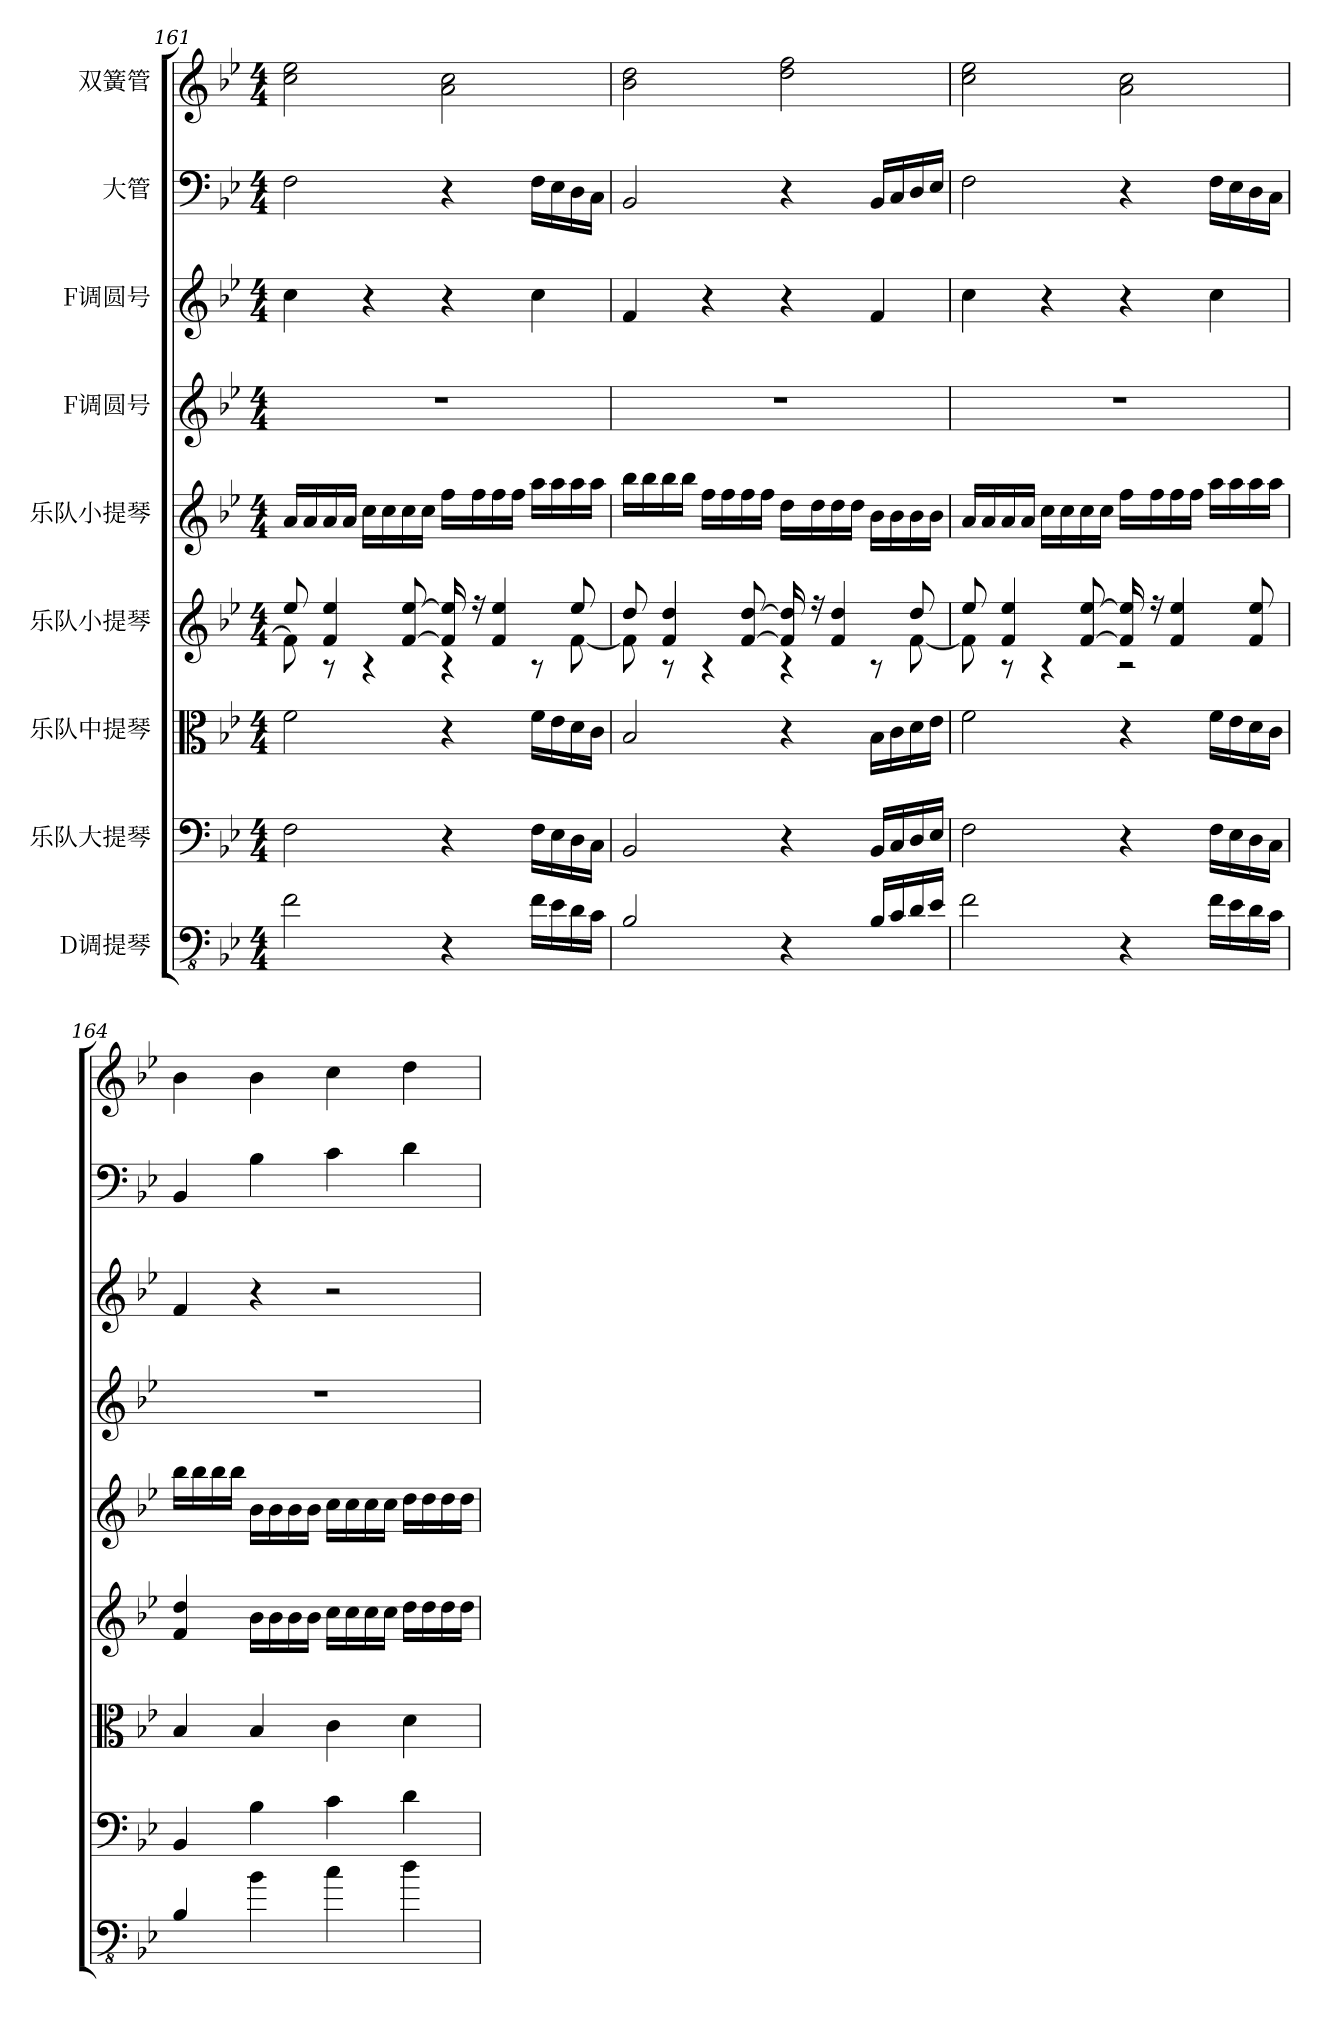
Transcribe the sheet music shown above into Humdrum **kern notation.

**kern	**kern	**kern	**kern	**kern	**kern	**kern	**kern	**kern
*part9	*part8	*part7	*part6	*part5	*part4	*part3	*part2	*part1
*staff9	*staff8	*staff7	*staff6	*staff5	*staff4	*staff3	*staff2	*staff1
*I"D调提琴	*I"乐队大提琴	*I"乐队中提琴	*I"乐队小提琴	*I"乐队小提琴	*I"F调圆号	*I"F调圆号	*I"大管	*I"双簧管
!!LO:PB:g=z
*clefFv4	*clefF4	*clefC3	*clefG2	*clefG2	*clefG2	*clefG2	*clefF4	*clefG2
*ITrd7c12	*	*	*	*	*ITrd4c7	*ITrd4c7	*	*
*k[b-e-]	*k[b-e-]	*k[b-e-]	*k[b-e-]	*k[b-e-]	*k[b-e-a-]	*k[b-e-a-]	*k[b-e-]	*k[b-e-]
*M4/4	*M4/4	*M4/4	*M4/4	*M4/4	*M4/4	*M4/4	*M4/4	*M4/4
=161	=161	=161	=161	=161	=161	=161	=161	=161
*	*	*	*^	*	*	*	*	*
2FF\	2F\	2f\	8ee-/	8f\]	16a/LL	1r	4f\	2F\	2cc\ 2ee-\
.	.	.	.	.	16a/	.	.	.	.
.	.	.	4f/ 4ee-/	8r	16a/	.	.	.	.
.	.	.	.	.	16a/JJ	.	.	.	.
.	.	.	.	4r	16cc\LL	.	4r	.	.
.	.	.	.	.	16cc\	.	.	.	.
.	.	.	[8f/ [8ee-/	.	16cc\	.	.	.	.
.	.	.	.	.	16cc\JJ	.	.	.	.
4r	4r	4r	16f/] 16ee-/]	4r	16ff\LL	.	4r	4r	2a\ 2cc\
.	.	.	16r	.	16ff\	.	.	.	.
.	.	.	4f/ 4ee-/	.	16ff\	.	.	.	.
.	.	.	.	.	16ff\JJ	.	.	.	.
16FF\LL	16F\LL	16f\LL	.	8r	16aa\LL	.	4f\	16F\LL	.
16EE-\	16E-\	16e-\	.	.	16aa\	.	.	16E-\	.
16DD\	16D\	16d\	8ee-/	[8f\	16aa\	.	.	16D\	.
16CC\JJ	16C\JJ	16c\JJ	.	.	16aa\JJ	.	.	16C\JJ	.
=162	=162	=162	=162	=162	=162	=162	=162	=162	=162
2BBB-/	2BB-/	2B-/	8dd/	8f\]	16bb-\LL	1r	4B-/	2BB-/	2b-\ 2dd\
.	.	.	.	.	16bb-\	.	.	.	.
.	.	.	4f/ 4dd/	8r	16bb-\	.	.	.	.
.	.	.	.	.	16bb-\JJ	.	.	.	.
.	.	.	.	4r	16ff\LL	.	4r	.	.
.	.	.	.	.	16ff\	.	.	.	.
.	.	.	[8f/ [8dd/	.	16ff\	.	.	.	.
.	.	.	.	.	16ff\JJ	.	.	.	.
4r	4r	4r	16f/] 16dd/]	4r	16dd\LL	.	4r	4r	2dd\ 2ff\
.	.	.	16r	.	16dd\	.	.	.	.
.	.	.	4f/ 4dd/	.	16dd\	.	.	.	.
.	.	.	.	.	16dd\JJ	.	.	.	.
16BBB-/LL	16BB-/LL	16B-\LL	.	8r	16b-\LL	.	4B-/	16BB-/LL	.
16CC/	16C/	16c\	.	.	16b-\	.	.	16C/	.
16DD/	16D/	16d\	8dd/	[8f\	16b-\	.	.	16D/	.
16EE-/JJ	16E-/JJ	16e-\JJ	.	.	16b-\JJ	.	.	16E-/JJ	.
!!LO:PB:g=z
=163	=163	=163	=163	=163	=163	=163	=163	=163	=163
2FF\	2F\	2f\	8ee-/	8f\]	16a/LL	1r	4f\	2F\	2cc\ 2ee-\
.	.	.	.	.	16a/	.	.	.	.
.	.	.	4f/ 4ee-/	8r	16a/	.	.	.	.
.	.	.	.	.	16a/JJ	.	.	.	.
.	.	.	.	4r	16cc\LL	.	4r	.	.
.	.	.	.	.	16cc\	.	.	.	.
.	.	.	[8f/ [8ee-/	.	16cc\	.	.	.	.
.	.	.	.	.	16cc\JJ	.	.	.	.
4r	4r	4r	16f/] 16ee-/]	2r	16ff\LL	.	4r	4r	2a\ 2cc\
.	.	.	16r	.	16ff\	.	.	.	.
.	.	.	4f/ 4ee-/	.	16ff\	.	.	.	.
.	.	.	.	.	16ff\JJ	.	.	.	.
16FF\LL	16F\LL	16f\LL	.	.	16aa\LL	.	4f\	16F\LL	.
16EE-\	16E-\	16e-\	.	.	16aa\	.	.	16E-\	.
16DD\	16D\	16d\	8f/ 8ee-/	.	16aa\	.	.	16D\	.
16CC\JJ	16C\JJ	16c\JJ	.	.	16aa\JJ	.	.	16C\JJ	.
*	*	*	*v	*v	*	*	*	*	*
=164	=164	=164	=164	=164	=164	=164	=164	=164
4BBB-/	4BB-/	4B-/	4f/ 4dd/	16bb-\LL	1r	4B-/	4BB-/	4b-\
.	.	.	.	16bb-\	.	.	.	.
.	.	.	.	16bb-\	.	.	.	.
.	.	.	.	16bb-\JJ	.	.	.	.
4BB-\	4B-\	4B-/	16b-\LL	16b-\LL	.	4r	4B-\	4b-\
.	.	.	16b-\	16b-\	.	.	.	.
.	.	.	16b-\	16b-\	.	.	.	.
.	.	.	16b-\JJ	16b-\JJ	.	.	.	.
4C\	4c\	4c\	16cc\LL	16cc\LL	.	2r	4c\	4cc\
.	.	.	16cc\	16cc\	.	.	.	.
.	.	.	16cc\	16cc\	.	.	.	.
.	.	.	16cc\JJ	16cc\JJ	.	.	.	.
*	*	*	*	*	*	*	*	*MM150
4D\	4d\	4d\	16dd\LL	16dd\LL	.	.	4d\	4dd\
.	.	.	16dd\	16dd\	.	.	.	.
.	.	.	16dd\	16dd\	.	.	.	.
.	.	.	16dd\JJ	16dd\JJ	.	.	.	.
=	=	=	=	=	=	=	=	=
*-	*-	*-	*-	*-	*-	*-	*-	*-
